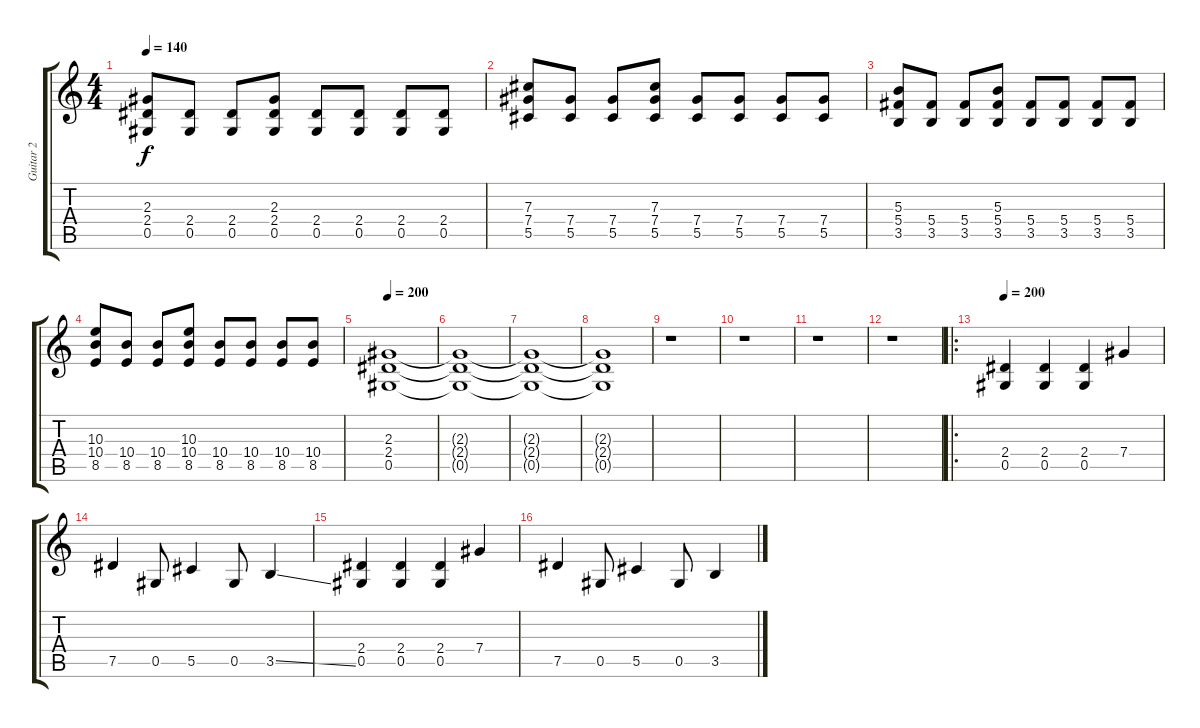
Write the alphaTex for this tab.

\track ("Guitar 2" "Guitar 2") {instrument distortionguitar}
\staff {score tabs}
\tuning (Eb4 Bb3 Gb3 Db3 Ab2 Eb2) {hide}
\ts (4 4)
\tempo 140
\clef g2
\ks c
(2.3 2.4 0.5).8{dy f} (2.4 0.5).8 (2.4 0.5).8 (2.3 2.4 0.5).8 (2.4 0.5).8 (2.4 0.5).8 (2.4 0.5).8 (2.4 0.5).8 |
(7.3 7.4 5.5).8 (7.4 5.5).8 (7.4 5.5).8 (7.3 7.4 5.5).8 (7.4 5.5).8 (7.4 5.5).8 (7.4 5.5).8 (7.4 5.5).8 |
(5.3 5.4 3.5).8 (5.4 3.5).8 (5.4 3.5).8 (5.3 5.4 3.5).8 (5.4 3.5).8 (5.4 3.5).8 (5.4 3.5).8 (5.4 3.5).8 |
(10.3 10.4 8.5).8 (10.4 8.5).8 (10.4 8.5).8 (10.3 10.4 8.5).8 (10.4 8.5).8 (10.4 8.5).8 (10.4 8.5).8 (10.4 8.5).8 |
\tempo 200
(2.3 2.4 0.5).1 |
(2.3{t} 2.4{t} 0.5{t}).1 |
(2.3{t} 2.4{t} 0.5{t}).1 |
(2.3{t} 2.4{t} 0.5{t}).1 |
r.1 |
r.1 |
r.1 |
r.1 |
\ro
\tempo 200
(2.4 0.5).4 (2.4 0.5).4 (2.4 0.5).4 7.4.4 |
7.5.4 0.5.8 5.5.4 0.5.8 3.5{ss}.4 |
(2.4 0.5).4 (2.4 0.5).4 (2.4 0.5).4 7.4.4 |
7.5.4 0.5.8 5.5.4 0.5.8 3.5{ss}.4
